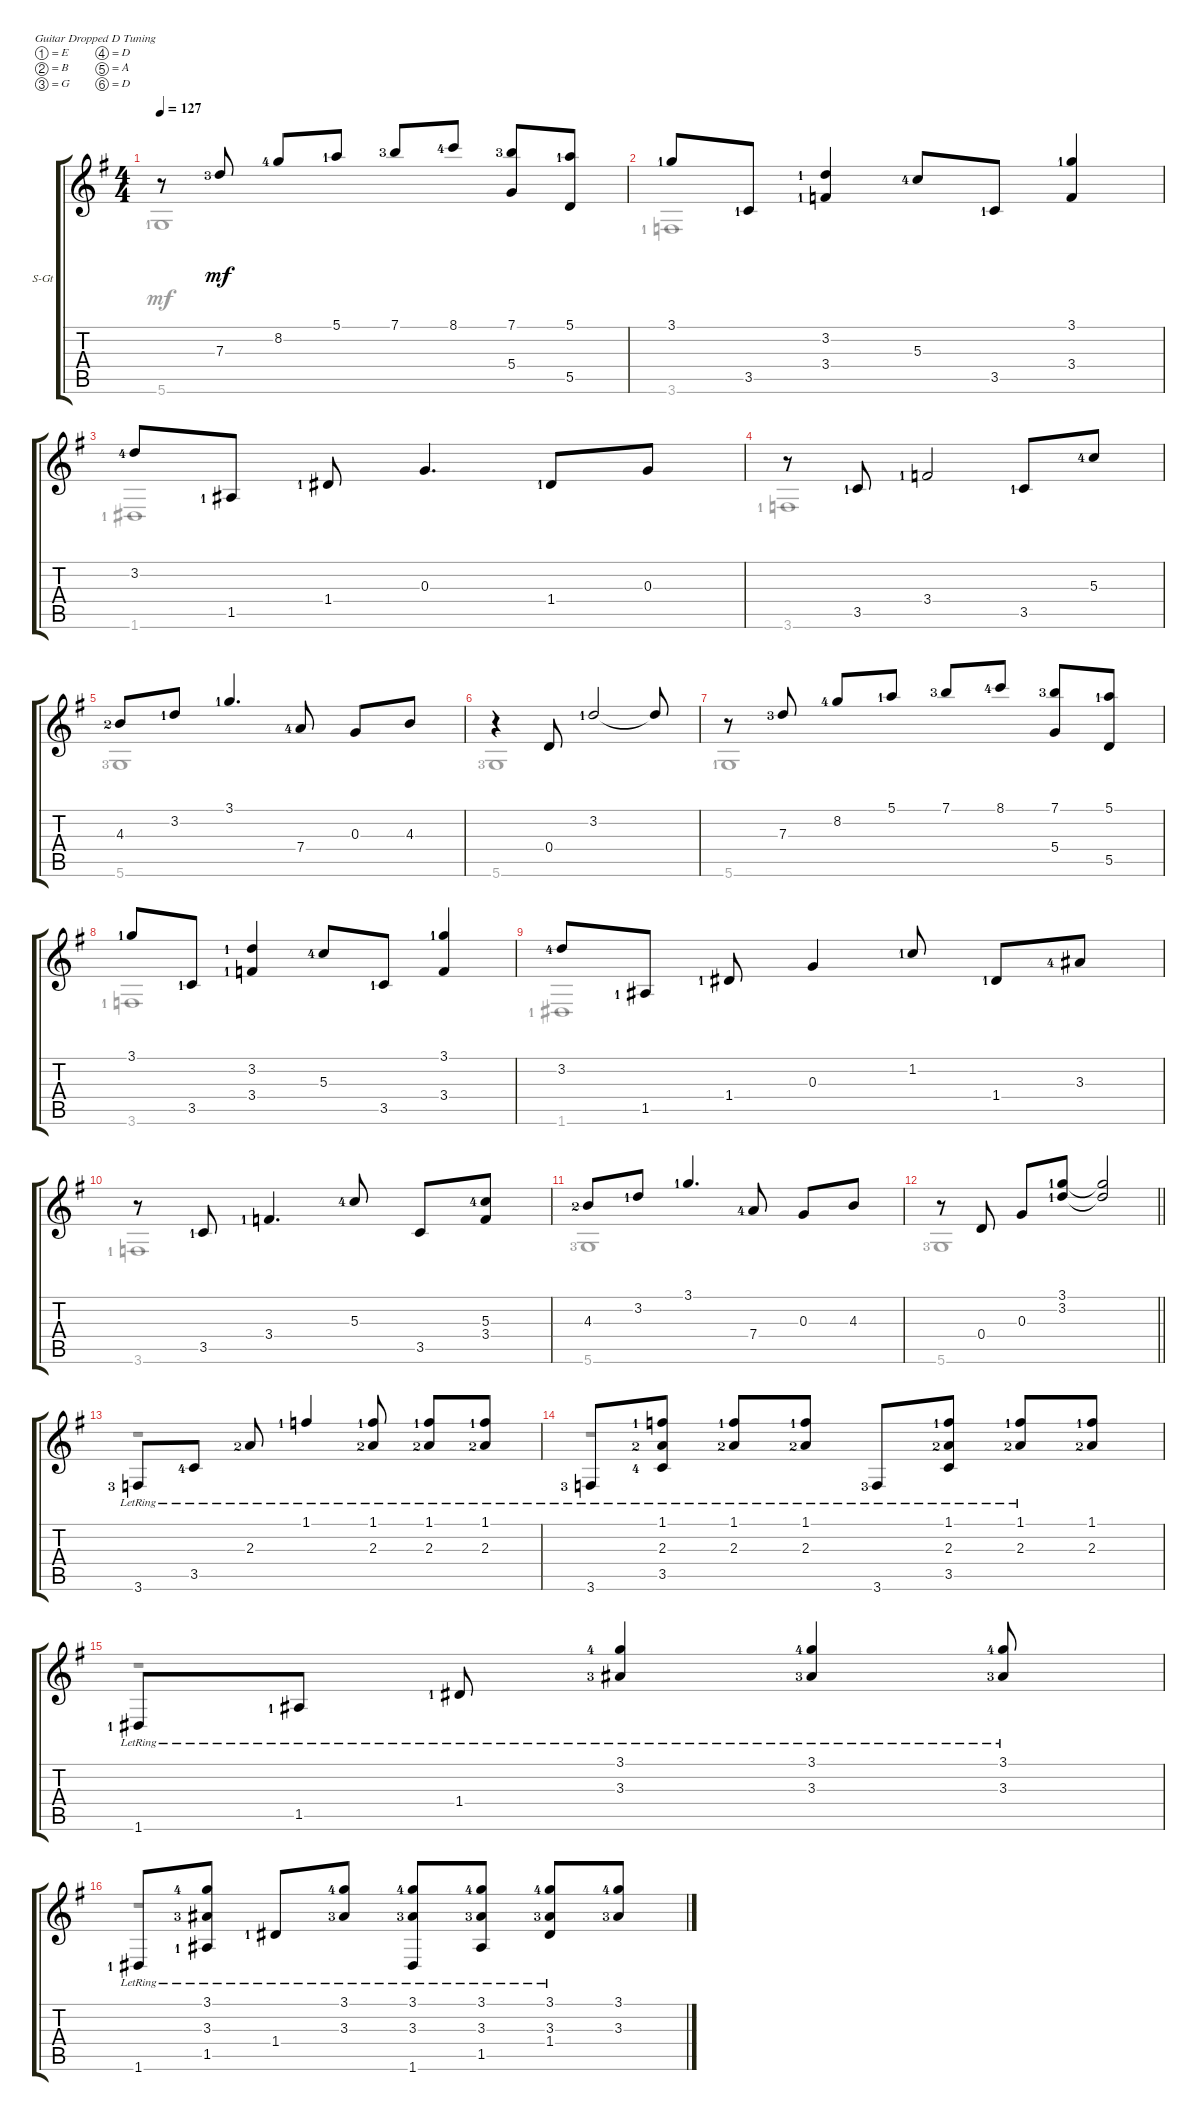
\defaultSystemsLayout 4
\bracketExtendMode groupsimilarinstruments
\firstSystemTrackNameOrientation horizontal
\otherSystemsTrackNameOrientation horizontal
\track ("Steel Guitar" "S-Gt") {instrument acousticguitarsteel}
\staff {score tabs}
\tuning (E4 B3 G3 D3 A2 D2)
\voice
\ts (4 4)
\tempo 127
\clef g2
\ks g
r.8{dy mf} 7.3{lf 4}.8 8.2{lf 5}.8 5.1{lf 2}.8 7.1{lf 4}.8 8.1{lf 5}.8 (7.1{lf 4} 5.4).8 (5.1{lf 2} 5.5).8 |
3.1{lf 2}.8 3.5{lf 2}.8 (3.4{lf 2} 3.2{lf 2}).4 5.3{lf 5}.8 3.5{lf 2}.8 (3.1{lf 2} 3.4).4 |
3.2{lf 5}.8 1.5{lf 2}.8 1.4{lf 2}.8 0.3.4{d} 1.4{lf 2}.8 0.3.8 |
r.8 3.5{lf 2}.8 3.4{lf 2}.2 3.5{lf 2}.8 5.3{lf 5}.8 |
4.3{lf 3}.8 3.2{lf 2}.8 3.1{lf 2}.4{d} 7.4{lf 5}.8 0.3.8 4.3.8 |
r.4 0.4.8 3.2{lf 2}.2 3.2{t}.8 |
r.8 7.3{lf 4}.8 8.2{lf 5}.8 5.1{lf 2}.8 7.1{lf 4}.8 8.1{lf 5}.8 (7.1{lf 4} 5.4).8 (5.1{lf 2} 5.5).8 |
3.1{lf 2}.8 3.5{lf 2}.8 (3.4{lf 2} 3.2{lf 2}).4 5.3{lf 5}.8 3.5{lf 2}.8 (3.1{lf 2} 3.4).4 |
3.2{lf 5}.8 1.5{lf 2}.8 1.4{lf 2}.8 0.3.4 1.2{lf 2}.8 1.4{lf 2}.8 3.3{lf 5}.8 |
r.8 3.5{lf 2}.8 3.4{lf 2}.4{d} 5.3{lf 5}.8 3.5.8 (5.3{lf 5} 3.4).8 |
4.3{lf 3}.8 3.2{lf 2}.8 3.1{lf 2}.4{d} 7.4{lf 5}.8 0.3.8 4.3.8 |
\barLineRight lightlight
r.8 0.4.8 0.3.8 (3.2{lf 2} 3.1{lf 2}).8 (3.2{t} 3.1{t}).2 |
3.6{lr lf 4}.8 3.5{lr lf 5}.8 2.3{lr lf 3}.8 1.1{lr lf 2}.4 (2.3{lr lf 3} 1.1{lr lf 2}).8 (2.3{lr lf 3} 1.1{lr lf 2}).8 (2.3{lr lf 3} 1.1{lr lf 2}).8 |
3.6{lr lf 4}.8 (1.1{lr lf 2} 2.3{lr lf 3} 3.5{lf 5}).8 (2.3{lr lf 3} 1.1{lr lf 2}).8 (2.3{lr lf 3} 1.1{lr lf 2}).8 3.6{lr lf 4}.8 (1.1{lr lf 2} 2.3{lr lf 3} 3.5).8 (1.1{lr lf 2} 2.3{lr lf 3}).8 (1.1{lf 2} 2.3{lf 3}).8 |
1.6{lr lf 2}.8 1.5{lr lf 2}.8 1.4{lr lf 2}.8 (3.1{lr lf 5} 3.3{lr lf 4}).4 (3.1{lr lf 5} 3.3{lr lf 4}).4 (3.3{lr lf 4} 3.1{lr lf 5}).8 |
1.6{lr lf 2}.8 (3.1{lr lf 5} 3.3{lr lf 4} 1.5{lr lf 2}).8 1.4{lr lf 2}.8 (3.3{lr lf 4} 3.1{lr lf 5}).8 (3.3{lr lf 4} 3.1{lr lf 5} 1.6).8 (3.1{lr lf 5} 3.3{lr lf 4} 1.5{lr}).8 (3.3{lr lf 4} 3.1{lr lf 5} 1.4{lr}).8 (3.3{lf 4} 3.1{lf 5}).8
\voice
\clef g2
\ottava regular
\simile none
\ks g
5.6{lf 2}.1{dy mf} |
3.6{lf 2}.1 |
1.6{lf 2}.1 |
3.6{lf 2}.1 |
5.6{lf 4}.1 |
5.6{lf 4}.1 |
5.6{lf 2}.1 |
3.6{lf 2}.1 |
1.6{lf 2}.1 |
3.6{lf 2}.1 |
5.6{lf 4}.1 |
\barLineRight lightlight
5.6{lf 4}.1 |
r.1 |
r.1 |
r.1 |
r.1
\voice
\clef g2
\ottava regular
\simile none
\ks g
r.8{dy mf} |
|
|
|
|
|
|
|
|
|
|
\barLineRight lightlight
|
r.1 |
r.1 |
r.1 |
r.1
